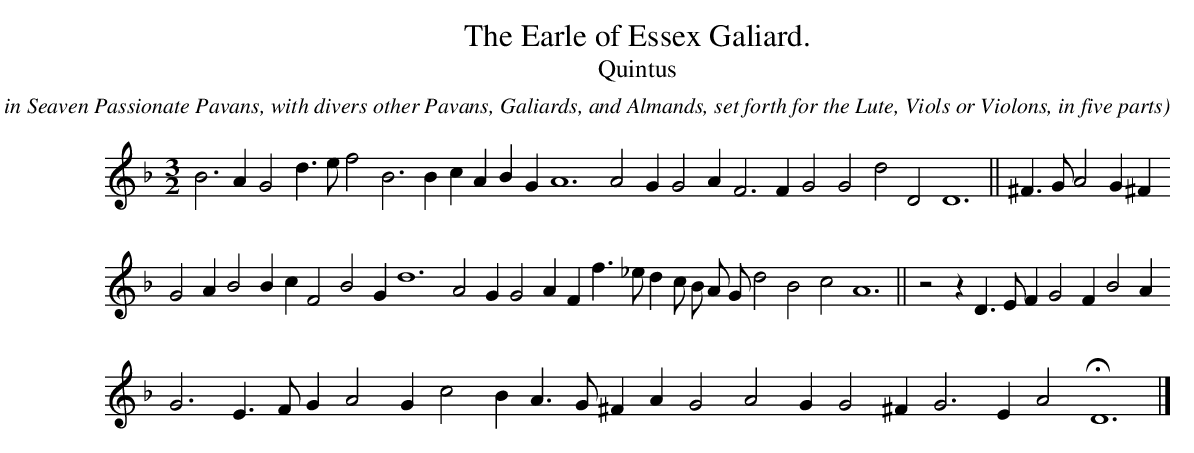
X:1
T:The Earle of Essex Galiard.
T:Quintus
C: John Dowland
O: From Lachrimae, or Seaven Teares figured in Seaven Passionate Pavans, with divers other Pavans, Galiards, and Almands, set forth for the Lute, Viols or Violons, in five parts
L:1/4
M:3/2
K:Gdor -8va
B3 A G2 d > e f2 B3 B c A B G A6 A2 G G2 A F3 F G2 G2 d2 D2 D6 || ^F > G A2 G ^F
G2 A B2 B c F2 B2 G d6 A2 G G2 A F f > _e d c/ B/ A/ G/ d2 B2 c2 A6 || z2 z D > E F G2 F B2 A
G3 E > F G A2 G c2 B A > G ^F A G2 A2 G G2 ^F G3 E A2 HD6 |]
